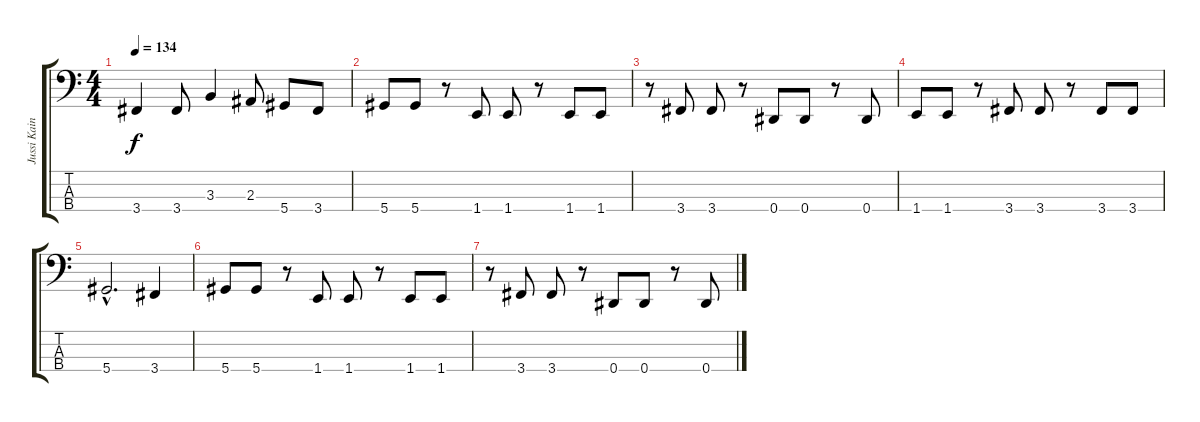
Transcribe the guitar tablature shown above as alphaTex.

\track ("Jussi Kainulainen - Bass" "Jussi Kain") {instrument electricbassfinger}
\staff {score tabs}
\tuning (Gb2 Db2 Ab1 Eb1) {hide}
\ts (4 4)
\tempo 134
\clef f4
\ks c
3.4.4{dy f} 3.4.8 3.3.4 2.3.8 5.4.8 3.4.8 |
5.4.8 5.4.8 r.8 1.4.8 1.4.8 r.8 1.4.8 1.4.8 |
r.8 3.4.8 3.4.8 r.8 0.4.8 0.4.8 r.8 0.4.8 |
1.4.8 1.4.8 r.8 3.4.8 3.4.8 r.8 3.4.8 3.4.8 |
5.4{hac}.2{d} 3.4.4 |
5.4.8 5.4.8 r.8 1.4.8 1.4.8 r.8 1.4.8 1.4.8 |
r.8 3.4.8 3.4.8 r.8 0.4.8 0.4.8 r.8 0.4.8
